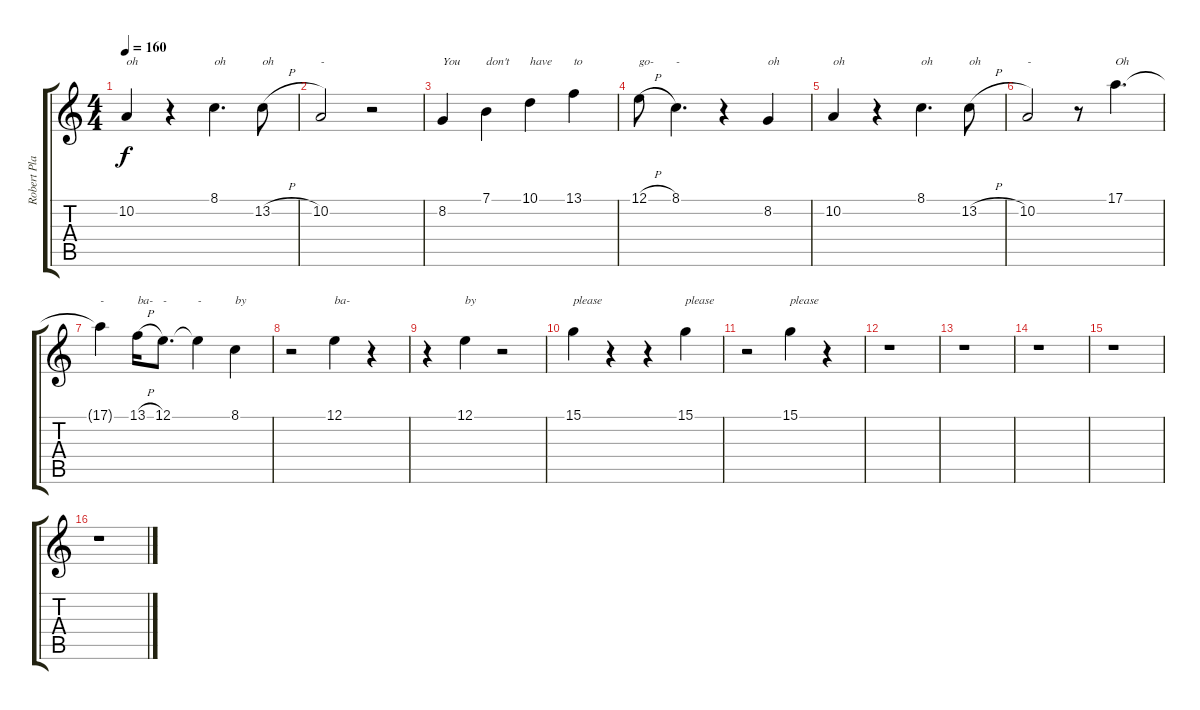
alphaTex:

\track ("Robert Plant - Vocals" "Robert Pla") {instrument steeldrums}
\staff {score tabs}
\tuning (E4 B3 G3 D3 A2 E2) {hide}
\ts (4 4)
\tempo 160
\clef g2
\ks c
10.2.4{txt "oh" dy f} r.4 8.1.4{d txt "oh"} 13.2{h}.8{txt "oh"} |
10.2.2{txt "-"} r.2 |
8.2.4{txt "You"} 7.1.4{txt "don't"} 10.1.4{txt "have"} 13.1.4{txt "to"} |
12.1{h}.8{txt "go-"} 8.1.4{d txt "-"} r.4 8.2.4{txt "oh"} |
10.2.4{txt "oh"} r.4 8.1.4{d txt "oh"} 13.2{h}.8{txt "oh"} |
10.2.2{txt "-"} r.8 17.1.4{d txt "Oh"} |
17.1{t}.4{txt "-"} 13.1{h}.16{txt "ba-"} 12.1.8{d txt "-"} 12.1{t}.4{txt "-"} 8.1.4{txt "by"} |
r.2 12.1.4{txt "ba-"} r.4 |
r.4 12.1.4{txt "by"} r.2 |
15.1.4{txt "please"} r.4 r.4 15.1.4{txt "please"} |
r.2 15.1.4{txt "please"} r.4 |
r.1 |
r.1 |
r.1 |
r.1 |
r.1
